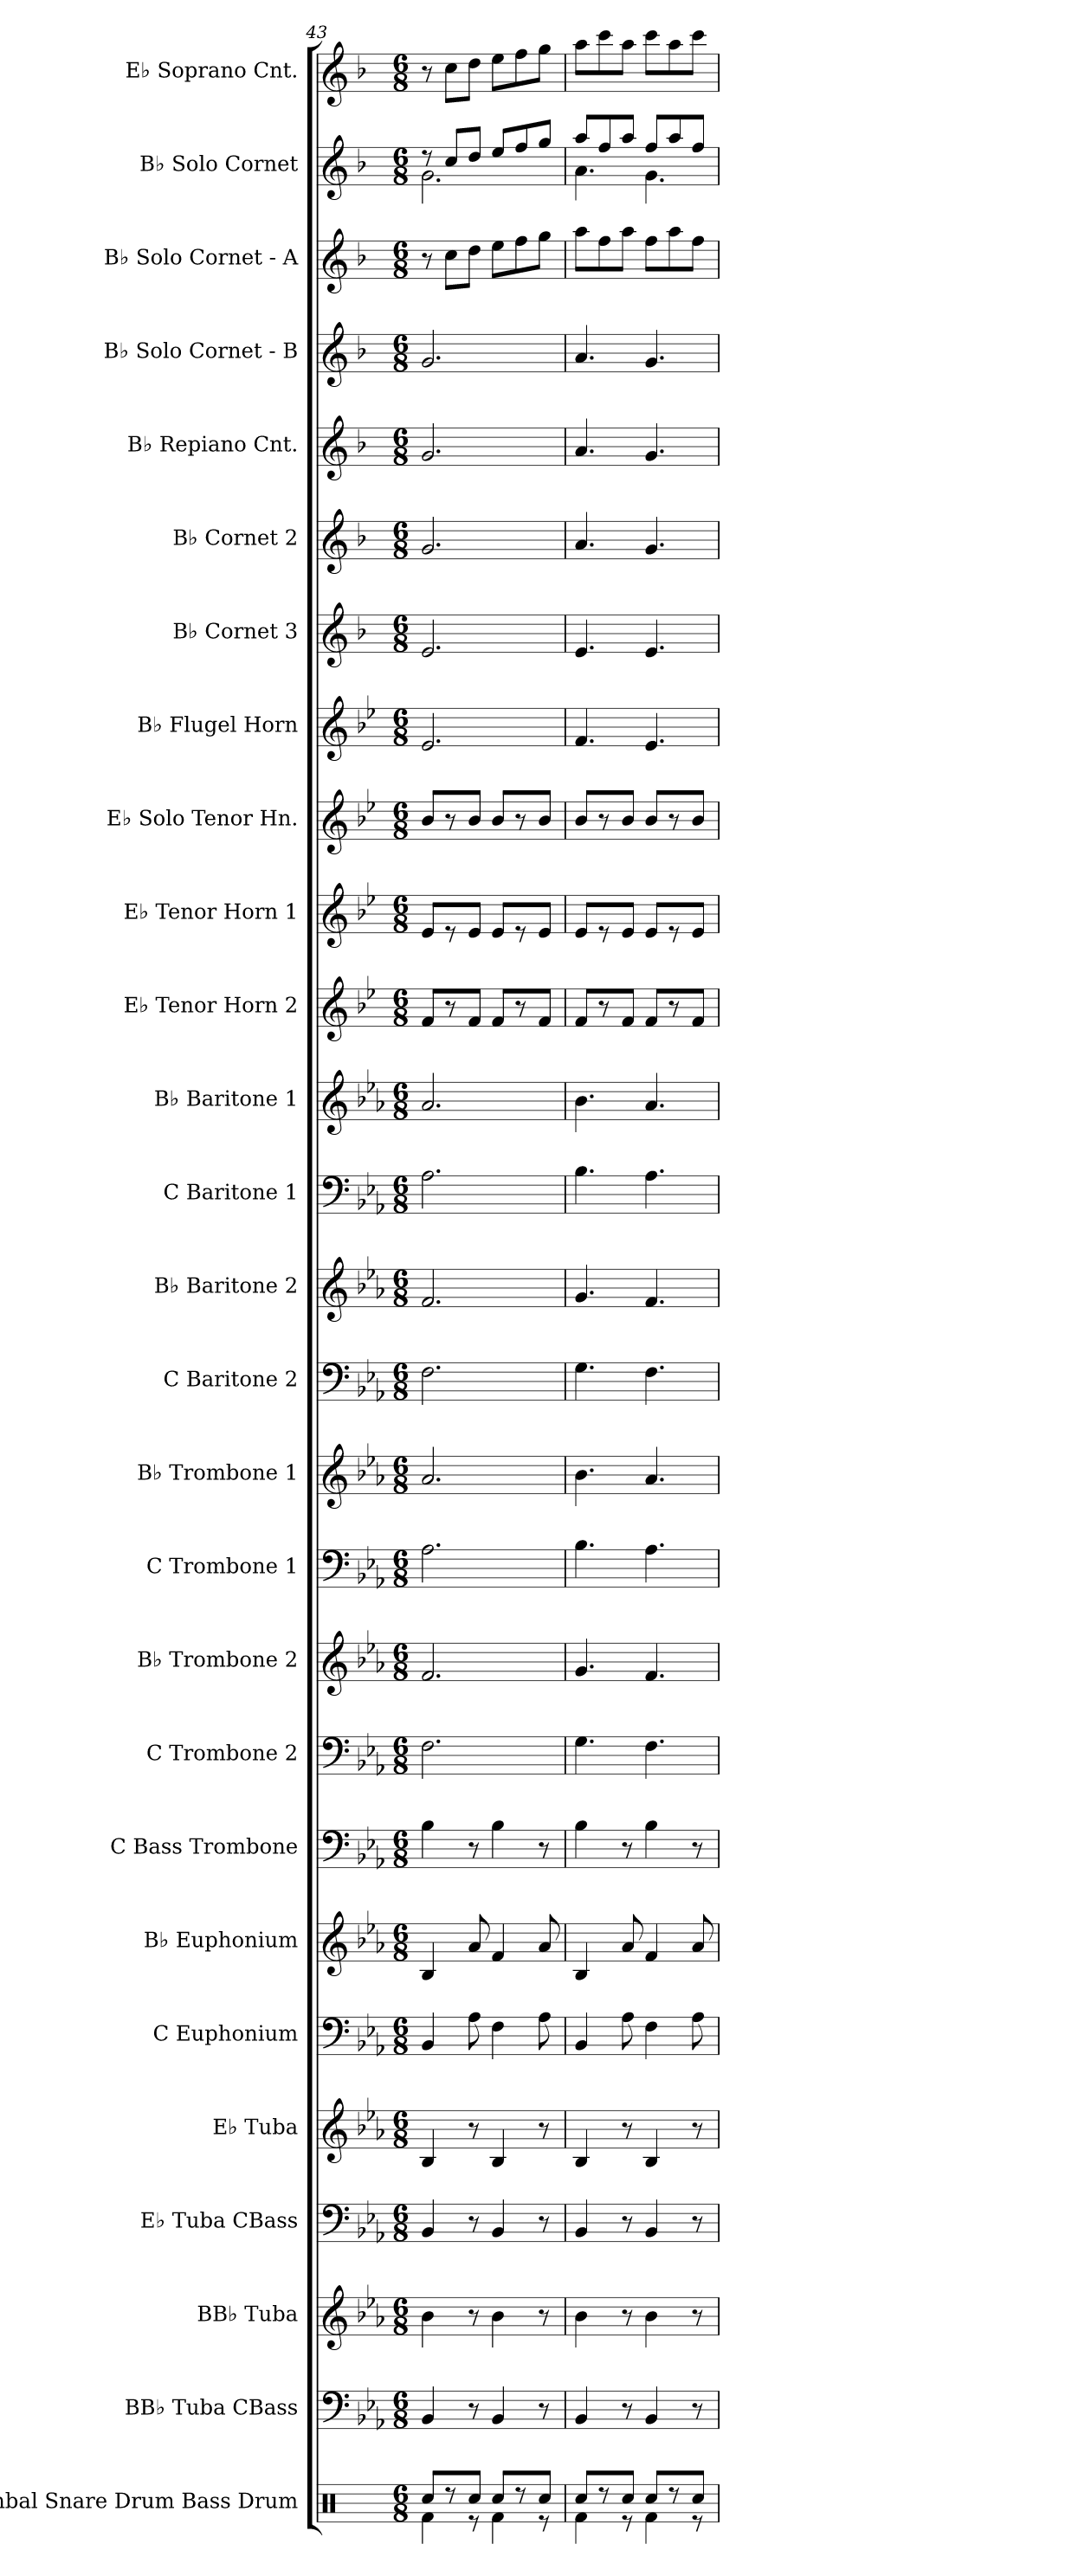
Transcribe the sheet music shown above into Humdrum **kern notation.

**kern	**kern	**kern	**kern	**kern	**kern	**kern	**kern	**kern	**kern	**kern	**kern	**kern	**kern	**kern	**kern	**kern	**kern	**kern	**kern	**kern	**kern	**kern	**kern	**kern	**kern	**kern
*part27	*part26	*part25	*part24	*part23	*part22	*part21	*part20	*part19	*part18	*part17	*part16	*part15	*part14	*part13	*part12	*part11	*part10	*part9	*part8	*part7	*part6	*part5	*part4	*part3	*part2	*part1
*staff27	*staff26	*staff25	*staff24	*staff23	*staff22	*staff21	*staff20	*staff19	*staff18	*staff17	*staff16	*staff15	*staff14	*staff13	*staff12	*staff11	*staff10	*staff9	*staff8	*staff7	*staff6	*staff5	*staff4	*staff3	*staff2	*staff1
*I"Cymbal Snare Drum Bass Drum	*I"BB♭ Tuba CBass	*I"BB♭ Tuba	*I"E♭ Tuba CBass	*I"E♭ Tuba	*I"C Euphonium	*I"B♭ Euphonium	*I"C Bass Trombone	*I"C Trombone 2	*I"B♭ Trombone 2	*I"C Trombone 1	*I"B♭ Trombone 1	*I"C Baritone 2	*I"B♭ Baritone 2	*I"C Baritone 1	*I"B♭ Baritone 1	*I"E♭ Tenor Horn 2	*I"E♭ Tenor Horn 1	*I"E♭ Solo Tenor Hn.	*I"B♭ Flugel Horn	*I"B♭ Cornet 3	*I"B♭ Cornet 2	*I"B♭ Repiano Cnt.	*I"B♭ Solo Cornet - B	*I"B♭ Solo Cornet - A	*I"B♭ Solo Cornet	*I"E♭ Soprano Cnt.
*I'Cym. S.D. B.D.	*	*I'BB♭ Tba.	*	*I'E♭ Tba.	*I'C Euph.	*I'B♭ Euph.	*I'C Bs. Tbn.	*I'C Tbn. 2	*I'B♭ Tbn. 2	*I'C Tbn. 1	*I'B♭ Tbn. 1	*I'C Bar. 2	*I'B♭ Bar. 2	*I'C Bar. 1	*I'B♭ Bar. 1	*I'E♭ Hn. 2	*I'E♭ Hn. 1	*I'E♭ Solo Hn.	*I'B♭ Flg. Hn.	*I'B♭ Cnt. 3	*I'B♭ Cnt. 2	*I'B♭ Rep. Cnt.	*I'B♭ Solo Cnt. - B	*I'B♭ Solo Cnt. - A	*I'B♭ Solo Cnt.	*I'E♭ Sop. Cnt.
*clefX	*clefF4	*clefG2	*clefF4	*clefG2	*clefF4	*clefG2	*clefF4	*clefF4	*clefG2	*clefF4	*clefG2	*clefF4	*clefG2	*clefF4	*clefG2	*clefG2	*clefG2	*clefG2	*clefG2	*clefG2	*clefG2	*clefG2	*clefG2	*clefG2	*clefG2	*clefG2
*	*	*ITrd14c24	*	*ITrd7c12	*	*ITrd7c12	*	*	*ITrd7c12	*	*ITrd7c12	*	*ITrd7c12	*	*ITrd7c12	*ITrd4c7	*ITrd4c7	*ITrd4c7	*ITrd4c7	*ITrd1c2	*ITrd1c2	*ITrd1c2	*ITrd1c2	*ITrd1c2	*ITrd1c2	*ITrd1c2
*k[]	*k[b-e-a-]	*k[b-e-a-]	*k[b-e-a-]	*k[b-e-a-]	*k[b-e-a-]	*k[b-e-a-]	*k[b-e-a-]	*k[b-e-a-]	*k[b-e-a-]	*k[b-e-a-]	*k[b-e-a-]	*k[b-e-a-]	*k[b-e-a-]	*k[b-e-a-]	*k[b-e-a-]	*k[b-e-a-]	*k[b-e-a-]	*k[b-e-a-]	*k[b-e-a-]	*k[b-e-a-]	*k[b-e-a-]	*k[b-e-a-]	*k[b-e-a-]	*k[b-e-a-]	*k[b-e-a-]	*k[b-e-a-]
*M6/8	*M6/8	*M6/8	*M6/8	*M6/8	*M6/8	*M6/8	*M6/8	*M6/8	*M6/8	*M6/8	*M6/8	*M6/8	*M6/8	*M6/8	*M6/8	*M6/8	*M6/8	*M6/8	*M6/8	*M6/8	*M6/8	*M6/8	*M6/8	*M6/8	*M6/8	*M6/8
=43	=43	=43	=43	=43	=43	=43	=43	=43	=43	=43	=43	=43	=43	=43	=43	=43	=43	=43	=43	=43	=43	=43	=43	=43	=43	=43
*^	*	*	*	*	*	*	*	*	*	*	*	*	*	*	*	*	*	*	*	*	*	*	*	*	*^	*
8Rcc/L	4Rf\	4BB-/	4BB-\	4BB-/	4BB-/	4BB-/	4BB-/	4B-\	2.F\	2.F/	2.A-\	2.A-/	2.F\	2.F/	2.A-\	2.A-/	8B-/L	8A-/L	8e-/L	2.A-/	2.d/	2.f/	2.f/	2.f/	8r	8r	2.f\	8r
8r	.	.	.	.	.	.	.	.	.	.	.	.	.	.	.	.	8r	8r	8r	.	.	.	.	.	8b-\L	8b-/L	.	8b-\L
8Rcc/J	8r	8r	8r	8r	8r	8A-\	8A-/	8r	.	.	.	.	.	.	.	.	8B-/J	8A-/J	8e-/J	.	.	.	.	.	8cc\J	8cc/J	.	8cc\J
8Rcc/L	4Rf\	4BB-/	4BB-\	4BB-/	4BB-/	4F\	4F/	4B-\	.	.	.	.	.	.	.	.	8B-/L	8A-/L	8e-/L	.	.	.	.	.	8dd\L	8dd/L	.	8dd\L
8r	.	.	.	.	.	.	.	.	.	.	.	.	.	.	.	.	8r	8r	8r	.	.	.	.	.	8ee-\	8ee-/	.	8ee-\
8Rcc/J	8r	8r	8r	8r	8r	8A-\	8A-/	8r	.	.	.	.	.	.	.	.	8B-/J	8A-/J	8e-/J	.	.	.	.	.	8ff\J	8ff/J	.	8ff\J
=44	=44	=44	=44	=44	=44	=44	=44	=44	=44	=44	=44	=44	=44	=44	=44	=44	=44	=44	=44	=44	=44	=44	=44	=44	=44	=44	=44	=44
8Rcc/L	4Rf\	4BB-/	4BB-\	4BB-/	4BB-/	4BB-/	4BB-/	4B-\	4.G\	4.G/	4.B-\	4.B-\	4.G\	4.G/	4.B-\	4.B-\	8B-/L	8A-/L	8e-/L	4.B-/	4.d/	4.g/	4.g/	4.g/	8gg\L	8gg/L	4.g\	8gg\L
8r	.	.	.	.	.	.	.	.	.	.	.	.	.	.	.	.	8r	8r	8r	.	.	.	.	.	8ee-\	8ee-/	.	8bb-\
8Rcc/J	8r	8r	8r	8r	8r	8A-\	8A-/	8r	.	.	.	.	.	.	.	.	8B-/J	8A-/J	8e-/J	.	.	.	.	.	8gg\J	8gg/J	.	8gg\J
8Rcc/L	4Rf\	4BB-/	4BB-\	4BB-/	4BB-/	4F\	4F/	4B-\	4.F\	4.F/	4.A-\	4.A-/	4.F\	4.F/	4.A-\	4.A-/	8B-/L	8A-/L	8e-/L	4.A-/	4.d/	4.f/	4.f/	4.f/	8ee-\L	8ee-/L	4.f\	8bb-\L
8r	.	.	.	.	.	.	.	.	.	.	.	.	.	.	.	.	8r	8r	8r	.	.	.	.	.	8gg\	8gg/	.	8gg\
8Rcc/J	8r	8r	8r	8r	8r	8A-\	8A-/	8r	.	.	.	.	.	.	.	.	8B-/J	8A-/J	8e-/J	.	.	.	.	.	8ee-\J	8ee-/J	.	8bb-\J
*v	*v	*	*	*	*	*	*	*	*	*	*	*	*	*	*	*	*	*	*	*	*	*	*	*	*	*v	*v	*
=	=	=	=	=	=	=	=	=	=	=	=	=	=	=	=	=	=	=	=	=	=	=	=	=	=	=
*-	*-	*-	*-	*-	*-	*-	*-	*-	*-	*-	*-	*-	*-	*-	*-	*-	*-	*-	*-	*-	*-	*-	*-	*-	*-	*-
